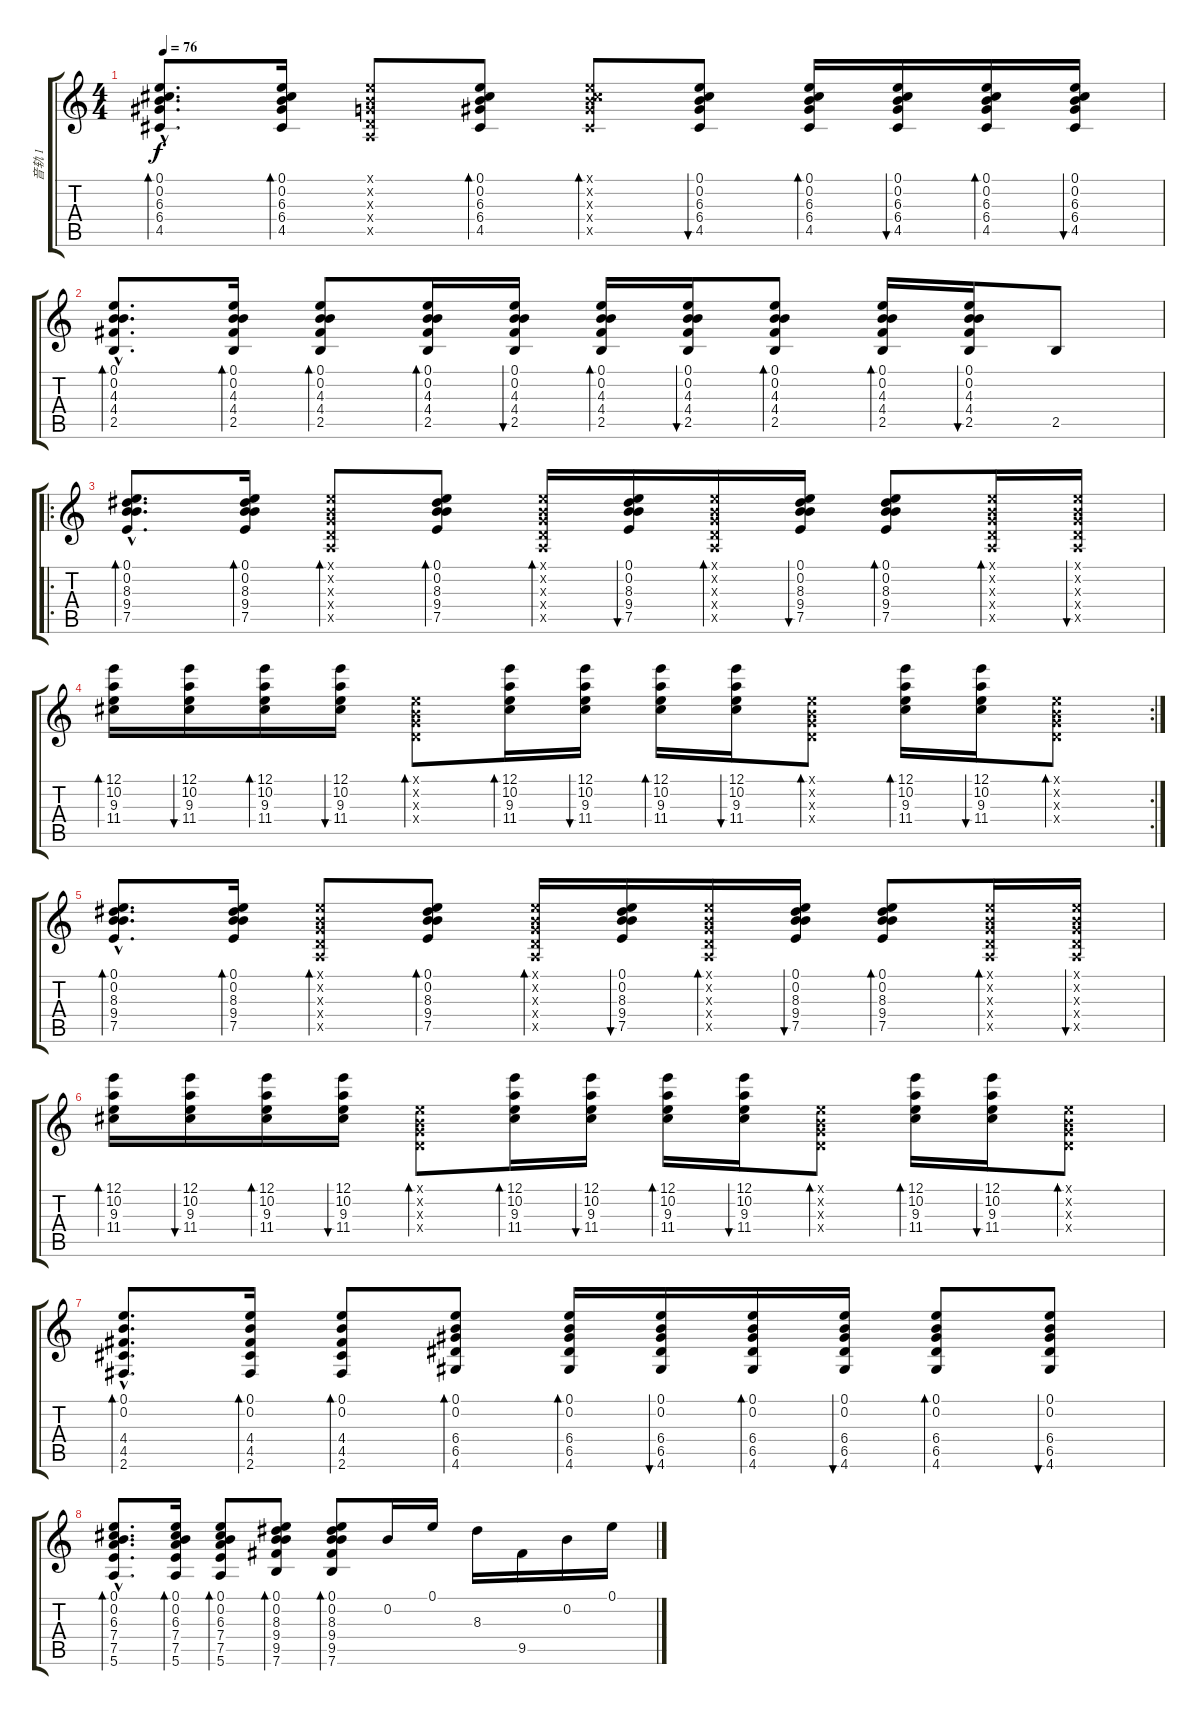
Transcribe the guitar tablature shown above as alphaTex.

\track ("音轨 1" "音轨 1") {instrument acousticguitarsteel}
\staff {score tabs}
\tuning (E4 B3 G3 D3 A2 E2) {hide}
\ts (4 4)
\tempo 76
\clef g2
\ks c
(0.1{hac} 0.2{hac} 6.3{hac} 6.4{hac} 4.5{hac}).8{d bd 30 dy f} (0.1 0.2 6.3 6.4 4.5).16{bd 30} (0.1{x} 0.2{x} 0.3{x} 0.4{x} 0.5{x}).8 (0.1 0.2 6.3 6.4 4.5).8{bd 30} (0.1{x} 0.2{x} 6.3{x} 6.4{x} 4.5{x}).8{bd 30} (0.1 0.2 6.3 6.4 4.5).8{bu 30} (0.1 0.2 6.3 6.4 4.5).16{bd 30} (0.1 0.2 6.3 6.4 4.5).16{bu 30} (0.1 0.2 6.3 6.4 4.5).16{bd 30} (0.1 0.2 6.3 6.4 4.5).16{bu 30} |
(0.1{hac} 0.2{hac} 4.3{hac} 4.4{hac} 2.5{hac}).8{d bd 30} (0.1 0.2 4.3 4.4 2.5).16{bd 30} (0.1 0.2 4.3 4.4 2.5).8{bd 30} (0.1 0.2 4.3 4.4 2.5).16{bd 30} (0.1 0.2 4.3 4.4 2.5).16{bu 30} (0.1 0.2 4.3 4.4 2.5).16{bd 30} (0.1 0.2 4.3 4.4 2.5).16{bu 30} (0.1 0.2 4.3 4.4 2.5).8{bd 30} (0.1 0.2 4.3 4.4 2.5).16{bd 30} (0.1 0.2 4.3 4.4 2.5).16{bu 30} 2.5.8 |
\ro
(0.1{hac} 0.2{hac} 8.3{hac} 9.4{hac} 7.5{hac}).8{d bd 30} (0.1 0.2 8.3 9.4 7.5).16{bd 30} (0.1{x} 0.2{x} 0.3{x} 0.4{x} 0.5{x}).8{bd 30} (0.1 0.2 8.3 9.4 7.5).8{bd 30} (0.1{x} 0.2{x} 0.3{x} 0.4{x} 0.5{x}).16{bd 30} (0.1 0.2 8.3 9.4 7.5).16{bu 30} (0.1{x} 0.2{x} 0.3{x} 0.4{x} 0.5{x}).16{bd 30} (0.1 0.2 8.3 9.4 7.5).16{bu 30} (0.1 0.2 8.3 9.4 7.5).8{bd 30} (0.1{x} 0.2{x} 0.3{x} 0.4{x} 0.5{x}).16{bd 30} (0.1{x} 0.2{x} 0.3{x} 0.4{x} 0.5{x}).16{bu 30} |
\rc 2
(12.1 10.2 9.3 11.4).16{bd 30} (12.1 10.2 9.3 11.4).16{bu 30} (12.1 10.2 9.3 11.4).16{bd 30} (12.1 10.2 9.3 11.4).16{bu 30} (0.1{x} 0.2{x} 0.3{x} 0.4{x}).8{bd 30} (12.1 10.2 9.3 11.4).16{bd 30} (12.1 10.2 9.3 11.4).16{bu 30} (12.1 10.2 9.3 11.4).16{bd 30} (12.1 10.2 9.3 11.4).16{bu 30} (0.1{x} 0.2{x} 0.3{x} 0.4{x}).8{bd 30} (12.1 10.2 9.3 11.4).16{bd 30} (12.1 10.2 9.3 11.4).16{bu 30} (0.1{x} 0.2{x} 0.3{x} 0.4{x}).8{bd 30} |
(0.1{hac} 0.2{hac} 8.3{hac} 9.4{hac} 7.5{hac}).8{d bd 30} (0.1 0.2 8.3 9.4 7.5).16{bd 30} (0.1{x} 0.2{x} 0.3{x} 0.4{x} 0.5{x}).8{bd 30} (0.1 0.2 8.3 9.4 7.5).8{bd 30} (0.1{x} 0.2{x} 0.3{x} 0.4{x} 0.5{x}).16{bd 30} (0.1 0.2 8.3 9.4 7.5).16{bu 30} (0.1{x} 0.2{x} 0.3{x} 0.4{x} 0.5{x}).16{bd 30} (0.1 0.2 8.3 9.4 7.5).16{bu 30} (0.1 0.2 8.3 9.4 7.5).8{bd 30} (0.1{x} 0.2{x} 0.3{x} 0.4{x} 0.5{x}).16{bd 30} (0.1{x} 0.2{x} 0.3{x} 0.4{x} 0.5{x}).16{bu 30} |
(12.1 10.2 9.3 11.4).16{bd 30} (12.1 10.2 9.3 11.4).16{bu 30} (12.1 10.2 9.3 11.4).16{bd 30} (12.1 10.2 9.3 11.4).16{bu 30} (0.1{x} 0.2{x} 0.3{x} 0.4{x}).8{bd 30} (12.1 10.2 9.3 11.4).16{bd 30} (12.1 10.2 9.3 11.4).16{bu 30} (12.1 10.2 9.3 11.4).16{bd 30} (12.1 10.2 9.3 11.4).16{bu 30} (0.1{x} 0.2{x} 0.3{x} 0.4{x}).8{bd 30} (12.1 10.2 9.3 11.4).16{bd 30} (12.1 10.2 9.3 11.4).16{bu 30} (0.1{x} 0.2{x} 0.3{x} 0.4{x}).8{bd 30} |
(0.1{hac} 0.2{hac} 4.4{hac} 4.5{hac} 2.6{hac}).8{d bd 30} (0.1 0.2 4.4 4.5 2.6).16{bd 30} (0.1 0.2 4.4 4.5 2.6).8{bd 30} (0.1 0.2 6.4 6.5 4.6).8{bd 30} (0.1 0.2 6.4 6.5 4.6).16{bd 30} (0.1 0.2 6.4 6.5 4.6).16{bu 30} (0.1 0.2 6.4 6.5 4.6).16{bd 30} (0.1 0.2 6.4 6.5 4.6).16{bu 30} (0.1 0.2 6.4 6.5 4.6).8{bd 30} (0.1 0.2 6.4 6.5 4.6).8{bu 30} |
(0.1{hac} 0.2{hac} 6.3{hac} 7.4{hac} 7.5{hac} 5.6{hac}).8{d bd 30} (0.1 0.2 6.3 7.4 7.5 5.6).16{bd 30} (0.1 0.2 6.3 7.4 7.5 5.6).8{bd 30} (0.1 0.2 8.3 9.4 9.5 7.6).8{bd 30} (0.1 0.2 8.3 9.4 9.5 7.6).8{bd 30} 0.2.16 0.1.16 8.3.16 9.5.16 0.2.16 0.1.16
